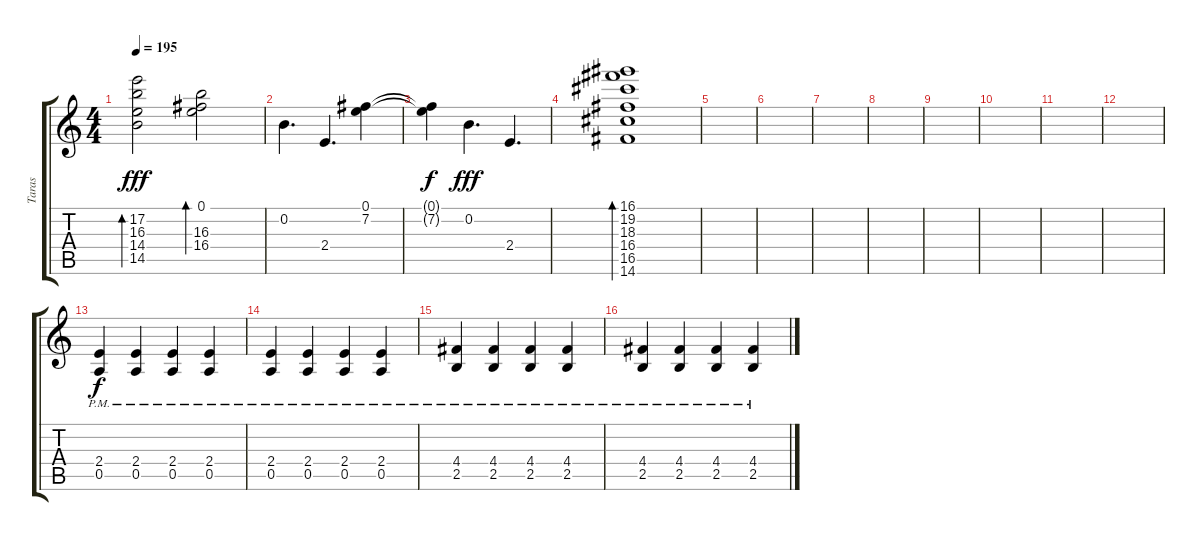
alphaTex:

\track ("Taras" "Taras") {instrument distortionguitar}
\staff {score tabs}
\tuning (E4 B3 G3 D3 A2 E2) {hide}
\ts (4 4)
\tempo 195
\clef g2
\ks c
(17.2 16.3 14.4 14.5).2{bd 480 dy fff} (0.1 16.3 16.4).2{bd 480} |
0.2.4{d} 2.4.4{d} (0.1 7.2).4 |
(0.1{t} 7.2{t}).4{dy f} 0.2.4{d dy fff} 2.4.4{d} |
(16.1 19.2 18.3 16.4 16.5 14.6).1{bd 480} |
|
|
|
|
|
|
|
|
(2.4{pm} 0.5{pm}).4{dy f volume 16 balance 6 instrument distortionguitar} (2.4{pm} 0.5{pm}).4 (2.4{pm} 0.5{pm}).4 (2.4{pm} 0.5{pm}).4 |
(2.4{pm} 0.5{pm}).4 (2.4{pm} 0.5{pm}).4 (2.4{pm} 0.5{pm}).4 (2.4{pm} 0.5{pm}).4 |
(4.4{pm} 2.5{pm}).4 (4.4{pm} 2.5{pm}).4 (4.4{pm} 2.5{pm}).4 (4.4{pm} 2.5{pm}).4 |
(4.4{pm} 2.5{pm}).4 (4.4{pm} 2.5{pm}).4 (4.4{pm} 2.5{pm}).4 (4.4{pm} 2.5{pm}).4
